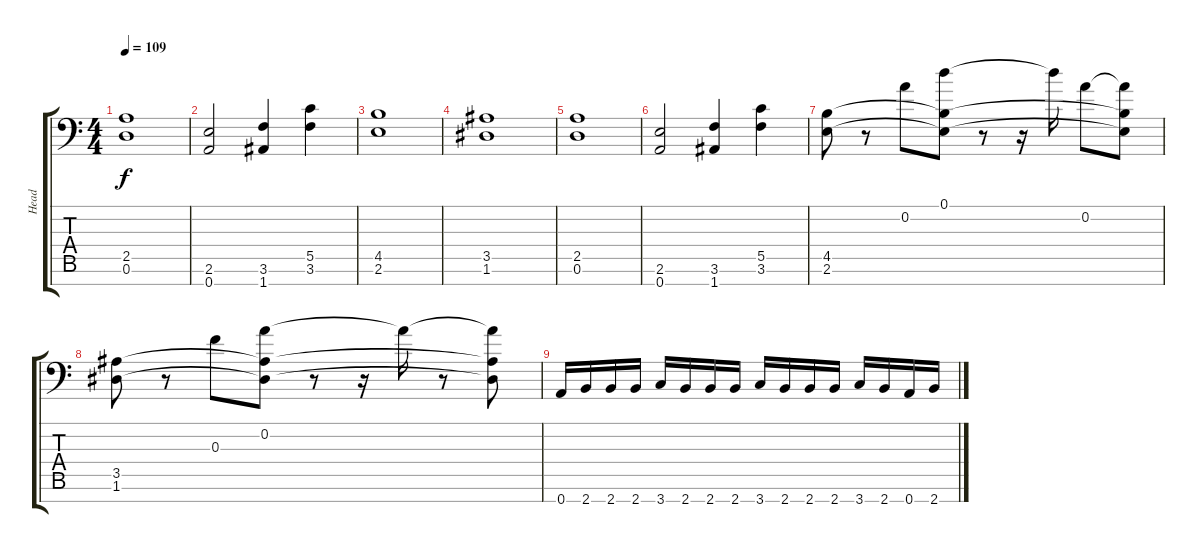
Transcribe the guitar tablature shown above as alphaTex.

\track ("Head" "Head") {instrument distortionguitar}
\staff {score tabs}
\tuning (D4 A3 F3 C3 G2 D2 A1) {hide}
\ts (4 4)
\tempo 109
\clef f4
\ks c
(2.5 0.6).1{dy f} |
(2.6 0.7).2 (3.6 1.7).4 (5.5 3.6).4 |
(4.5 2.6).1 |
(3.5 1.6).1 |
(2.5 0.6).1 |
(2.6 0.7).2 (3.6 1.7).4 (5.5 3.6).4 |
(4.5 2.6).8 r.8 0.2.8 (0.1 4.5{t} 2.6{t}).8 r.8 r.16 0.1{t}.16 0.2.8 (0.2{t} 4.5{t} 2.6{t}).8 |
(3.5 1.6).8 r.8 0.3.8 (0.2 3.5{t} 1.6{t}).8 r.8 r.16 0.2{t}.16 r.8 (0.2{t} 3.5{t} 1.6{t}).8 |
0.7.16 2.7.16 2.7.16 2.7.16 3.7.16 2.7.16 2.7.16 2.7.16 3.7.16 2.7.16 2.7.16 2.7.16 3.7.16 2.7.16 0.7.16 2.7.16
